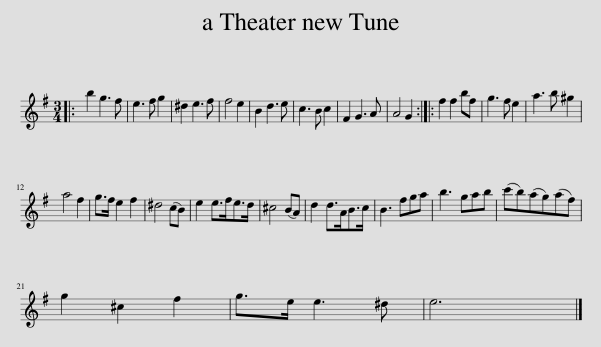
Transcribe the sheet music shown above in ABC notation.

X:1
L:1/8
M:3/4
I:linebreak $
K:Emin
V:1 treble
V:1
|: b2 g3 f | e3 f g2 | ^d2 e3 f | f4 e2 | B2 d3 e | %5
 c3 B c2 | F2 G3 A | A4 G2 :: f2 f2 bf | g3 f e2 | %10
 a3 b ^g2 |$ a4 f2 | g>f e2 f2 | ^d4 (cB) | e2 e>fe>d | %15
 ^c4 (BA) | d2 d>AB>c | B3 fga | b3 gab | (c'b)(ag)(af) |$ %20
 g2 ^c2 f2 | g>e e3 ^d | e6 |] %23
